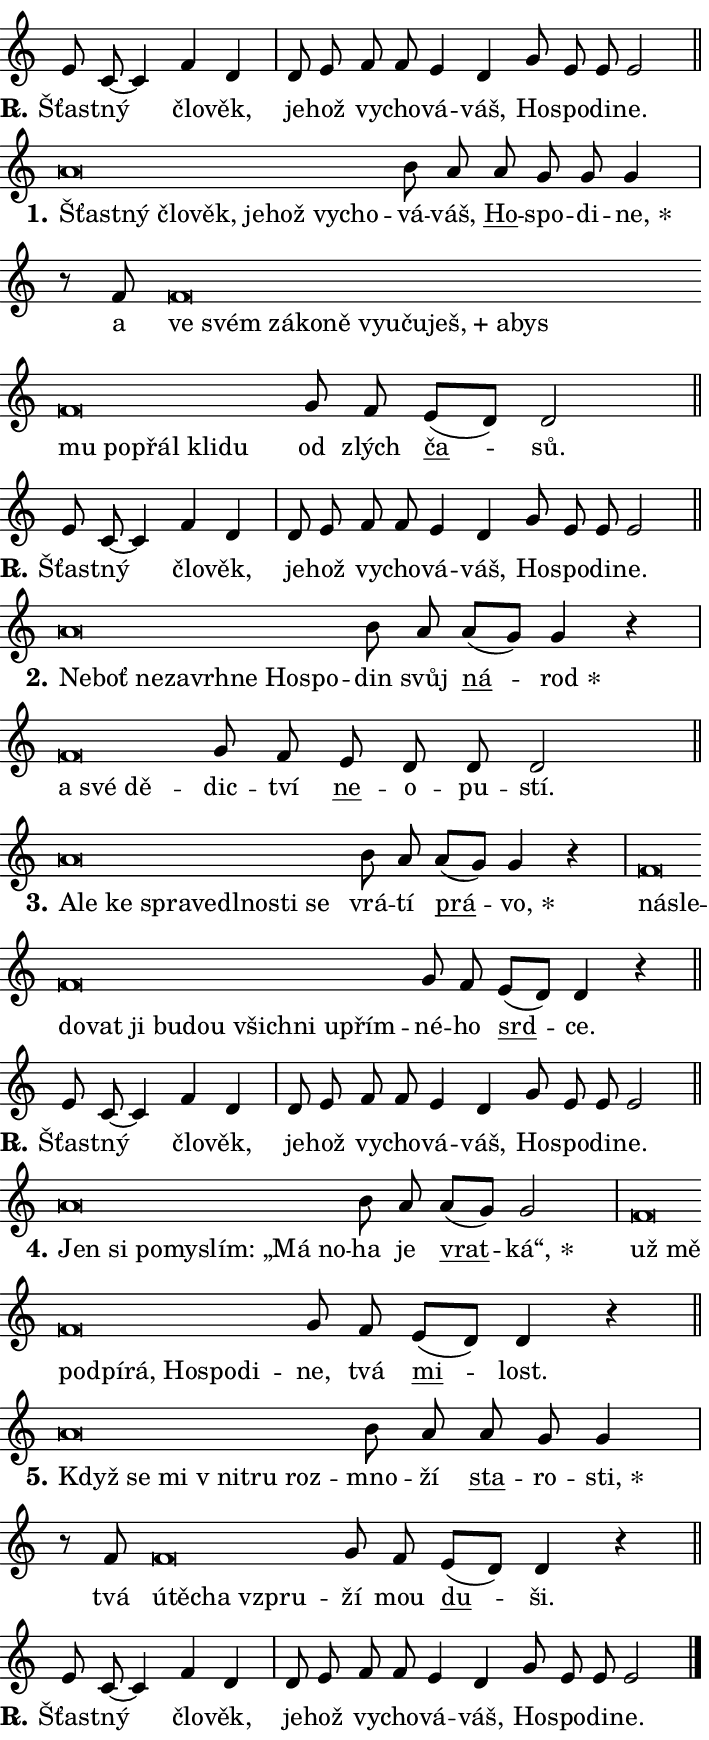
\version "2.24.0"
\header { tagline = "" }
\paper {
  indent = 0\cm
  top-margin = 0\cm
  right-margin = 0.13\cm % to fit lyric hyphens
  bottom-margin = 0\cm
  left-margin = 0\cm
  paper-width = 12\cm
  page-breaking = #ly:one-page-breaking
  system-system-spacing.basic-distance = #11
  score-system-spacing.basic-distance = #11
  ragged-last = ##f
}


%% Author: Thomas Morley
%% https://lists.gnu.org/archive/html/lilypond-user/2020-05/msg00002.html
#(define (line-position grob)
"Returns position of @var[grob} in current system:
   @code{'start}, if at first time-step
   @code{'end}, if at last time-step
   @code{'middle} otherwise
"
  (let* ((col (ly:item-get-column grob))
         (ln (ly:grob-object col 'left-neighbor))
         (rn (ly:grob-object col 'right-neighbor))
         (col-to-check-left (if (ly:grob? ln) ln col))
         (col-to-check-right (if (ly:grob? rn) rn col))
         (break-dir-left
           (and
             (ly:grob-property col-to-check-left 'non-musical #f)
             (ly:item-break-dir col-to-check-left)))
         (break-dir-right
           (and
             (ly:grob-property col-to-check-right 'non-musical #f)
             (ly:item-break-dir col-to-check-right))))
        (cond ((eqv? 1 break-dir-left) 'start)
              ((eqv? -1 break-dir-right) 'end)
              (else 'middle))))

#(define (tranparent-at-line-position vctor)
  (lambda (grob)
  "Relying on @code{line-position} select the relevant enry from @var{vctor}.
Used to determine transparency,"
    (case (line-position grob)
      ((end) (not (vector-ref vctor 0)))
      ((middle) (not (vector-ref vctor 1)))
      ((start) (not (vector-ref vctor 2))))))

noteHeadBreakVisibility =
#(define-music-function (break-visibility)(vector?)
"Makes @code{NoteHead}s transparent relying on @var{break-visibility}"
#{
  \override NoteHead.transparent =
    #(tranparent-at-line-position break-visibility)
#})

#(define delete-ledgers-for-transparent-note-heads
  (lambda (grob)
    "Reads whether a @code{NoteHead} is transparent.
If so this @code{NoteHead} is removed from @code{'note-heads} from
@var{grob}, which is supposed to be @code{LedgerLineSpanner}.
As a result ledgers are not printed for this @code{NoteHead}"
    (let* ((nhds-array (ly:grob-object grob 'note-heads))
           (nhds-list
             (if (ly:grob-array? nhds-array)
                 (ly:grob-array->list nhds-array)
                 '()))
           ;; Relies on the transparent-property being done before
           ;; Staff.LedgerLineSpanner.after-line-breaking is executed.
           ;; This is fragile ...
           (to-keep
             (remove
               (lambda (nhd)
                 (ly:grob-property nhd 'transparent #f))
               nhds-list)))
      ;; TODO find a better method to iterate over grob-arrays, similiar
      ;; to filter/remove etc for lists
      ;; For now rebuilt from scratch
      (set! (ly:grob-object grob 'note-heads)  '())
      (for-each
        (lambda (nhd)
          (ly:pointer-group-interface::add-grob grob 'note-heads nhd))
        to-keep))))

squashNotes = {
  \override NoteHead.X-extent = #'(-0.2 . 0.2)
  \override NoteHead.Y-extent = #'(-0.75 . 0)
  \override NoteHead.stencil =
    #(lambda (grob)
       (let ((pos (ly:grob-property grob 'staff-position)))
         (begin
           (if (< pos -7) (display "ERROR: Lower brevis then expected\n") (display ""))
           (if (<= pos -6) ly:text-interface::print ly:note-head::print))))
}
unSquashNotes = {
  \revert NoteHead.X-extent
  \revert NoteHead.Y-extent
  \revert NoteHead.stencil
}

hideNotes = \noteHeadBreakVisibility #begin-of-line-visible
unHideNotes = \noteHeadBreakVisibility #all-visible

% work-around for resetting accidentals
% https://lilypond.org/doc/v2.23/Documentation/notation/displaying-rhythms#unmetered-music
cadenzaMeasure = {
  \cadenzaOff
  \partial 1024 s1024
  \cadenzaOn
}

#(define-markup-command (accent layout props text) (markup?)
  "Underline accented syllable"
  (interpret-markup layout props
    #{\markup \override #'(offset . 4.3) \underline { #text }#}))

responsum = \markup \concat {
  "R" \hspace #-1.05 \path #0.1 #'((moveto 0 0.07) (lineto 0.9 0.8)) \hspace #0.05 "."
}

spaceSize = #0.6828661417322834 % exact space size for TeX Gyre Schola

\layout {
  \context {
    \Staff
    \remove "Time_signature_engraver"
    \override LedgerLineSpanner.after-line-breaking = #delete-ledgers-for-transparent-note-heads
  }
  \context {
    \Lyrics {
      \override LyricSpace.minimum-distance = \spaceSize
      \override LyricText.font-name = #"TeX Gyre Schola"
      \override LyricText.font-size = 1
      \override StanzaNumber.font-name = #"TeX Gyre Schola Bold"
      \override StanzaNumber.font-size = 1
    }
  }
  \context {
    \Score 
    \override NoteHead.text =
      #(lambda (grob) 
        (let ((pos (ly:grob-property grob 'staff-position)))
          #{\markup {
            \combine
              \halign #-0.55 \raise #(if (= pos -6) 0 0.5) \override #'(thickness . 2) \draw-line #'(3.2 . 0)
              \musicglyph "noteheads.sM1"
          }#}))
  }
}

% magnetic-lyrics.ily
%
%   written by
%     Jean Abou Samra <jean@abou-samra.fr>
%     Werner Lemberg <wl@gnu.org>
%
%   adapted by
%     Jiri Hon <jiri.hon@gmail.com>
%
% Version 2022-Apr-15

% https://www.mail-archive.com/lilypond-user@gnu.org/msg149350.html

#(define (Left_hyphen_pointer_engraver context)
   "Collect syllable-hyphen-syllable occurrences in lyrics and store
them in properties.  This engraver only looks to the left.  For
example, if the lyrics input is @code{foo -- bar}, it does the
following.

@itemize @bullet
@item
Set the @code{text} property of the @code{LyricHyphen} grob between
@q{foo} and @q{bar} to @code{foo}.

@item
Set the @code{left-hyphen} property of the @code{LyricText} grob with
text @q{foo} to the @code{LyricHyphen} grob between @q{foo} and
@q{bar}.
@end itemize

Use this auxiliary engraver in combination with the
@code{lyric-@/text::@/apply-@/magnetic-@/offset!} hook."
   (let ((hyphen #f)
         (text #f))
     (make-engraver
      (acknowledgers
       ((lyric-syllable-interface engraver grob source-engraver)
        (set! text grob)))
      (end-acknowledgers
       ((lyric-hyphen-interface engraver grob source-engraver)
        ;(when (not (grob::has-interface grob 'lyric-space-interface))
          (set! hyphen grob)));)
      ((stop-translation-timestep engraver)
       (when (and text hyphen)
         (ly:grob-set-object! text 'left-hyphen hyphen))
       (set! text #f)
       (set! hyphen #f)))))

#(define (lyric-text::apply-magnetic-offset! grob)
   "If the space between two syllables is less than the value in
property @code{LyricText@/.details@/.squash-threshold}, move the right
syllable to the left so that it gets concatenated with the left
syllable.

Use this function as a hook for
@code{LyricText@/.after-@/line-@/breaking} if the
@code{Left_@/hyphen_@/pointer_@/engraver} is active."
   (let ((hyphen (ly:grob-object grob 'left-hyphen #f)))
     (when hyphen
       (let ((left-text (ly:spanner-bound hyphen LEFT)))
         (when (grob::has-interface left-text 'lyric-syllable-interface)
           (let* ((common (ly:grob-common-refpoint grob left-text X))
                  (this-x-ext (ly:grob-extent grob common X))
                  (left-x-ext
                   (begin
                     ;; Trigger magnetism for left-text.
                     (ly:grob-property left-text 'after-line-breaking)
                     (ly:grob-extent left-text common X)))
                  ;; `delta` is the gap width between two syllables.
                  (delta (- (interval-start this-x-ext)
                            (interval-end left-x-ext)))
                  (details (ly:grob-property grob 'details))
                  (threshold (assoc-get 'squash-threshold details 0.2)))
             (when (< delta threshold)
               (let* (;; We have to manipulate the input text so that
                      ;; ligatures crossing syllable boundaries are not
                      ;; disabled.  For languages based on the Latin
                      ;; script this is essentially a beautification.
                      ;; However, for non-Western scripts it can be a
                      ;; necessity.
                      (lt (ly:grob-property left-text 'text))
                      (rt (ly:grob-property grob 'text))
                      (is-space (grob::has-interface hyphen 'lyric-space-interface))
                      (space (if is-space " " ""))
                      (extra-delta (if is-space spaceSize 0))
                      ;; Append new syllable.
                      (ltrt-space (if (and (string? lt) (string? rt))
                                (string-append lt space rt)
                                (make-concat-markup (list lt space rt))))
                      ;; Right-align `ltrt` to the right side.
                      (ltrt-space-markup (grob-interpret-markup
                               grob
                               (make-translate-markup
                                (cons (interval-length this-x-ext) 0)
                                (make-right-align-markup ltrt-space)))))
                 (begin
                   ;; Don't print `left-text`.
                   (ly:grob-set-property! left-text 'stencil #f)
                   ;; Set text and stencil (which holds all collected
                   ;; syllables so far) and shift it to the left.
                   (ly:grob-set-property! grob 'text ltrt-space)
                   (ly:grob-set-property! grob 'stencil ltrt-space-markup)
                   (ly:grob-translate-axis! grob (- (- delta extra-delta)) X))))))))))


#(define (lyric-hyphen::displace-bounds-first grob)
   ;; Make very sure this callback isn't triggered too early.
   (let ((left (ly:spanner-bound grob LEFT))
         (right (ly:spanner-bound grob RIGHT)))
     (ly:grob-property left 'after-line-breaking)
     (ly:grob-property right 'after-line-breaking)
     (ly:lyric-hyphen::print grob)))

squashThreshold = #0.4

\layout {
  \context {
    \Lyrics
    \consists #Left_hyphen_pointer_engraver
    \override LyricText.after-line-breaking =
      #lyric-text::apply-magnetic-offset!
    \override LyricHyphen.stencil = #lyric-hyphen::displace-bounds-first
    \override LyricText.details.squash-threshold = \squashThreshold
    \override LyricHyphen.minimum-distance = 0
    \override LyricHyphen.minimum-length = \squashThreshold
  }
}

squashText = \override LyricText.details.squash-threshold = 9999
unSquashText = \override LyricText.details.squash-threshold = \squashThreshold

leftText = \override LyricText.self-alignment-X = #LEFT
unLeftText = \revert LyricText.self-alignment-X

starOffset = #(lambda (grob) 
                (let ((x_offset (ly:self-alignment-interface::aligned-on-x-parent grob)))
                  (if (= x_offset 0) 0 (+ x_offset 1.2))))

star = #(define-music-function (syllable)(string?)
"Append star separator at the end of a syllable"
#{
  \once \override LyricText.X-offset = #starOffset
  \lyricmode { \markup {
    #syllable
    \override #'((font-name . "TeX Gyre Schola Bold")) \hspace #0.2 \lower #0.65 \larger "*"
  } }
#})

starAccent = #(define-music-function (syllable)(string?)
"Append star separator at the end of a syllable and make accent"
#{
  \once \override LyricText.X-offset = #starOffset
  \lyricmode { \markup {
    \accent #syllable
    \override #'((font-name . "TeX Gyre Schola Bold")) \hspace #0.2 \lower #0.65 \larger "*"
  } }
#})

breath = #(define-music-function (syllable)(string?)
"Append breathing indicator at the end of a syllable"
#{
  \lyricmode { \markup { #syllable "+" } }
#})

optionalBreath = #(define-music-function (syllable)(string?)
"Append optional breathing indicator at the end of a syllable"
#{
  \lyricmode { \markup { #syllable "(+)" } }
#})


\score {
    <<
        \new Voice = "melody" { \cadenzaOn \key c \major \relative { e'8 c~ c4 f d \cadenzaMeasure \bar "|" d8 e \bar "" f f \bar "" e4 d \bar "" g8 e e e2 \cadenzaMeasure \bar "||" \break } }
        \new Lyrics \lyricsto "melody" { \lyricmode { \set stanza = \responsum
Šťast -- ný člo -- věk, je -- hož vy -- cho -- vá -- váš, Ho -- spo -- di -- ne. } }
    >>
    \layout {}
}

\score {
    <<
        \new Voice = "melody" { \cadenzaOn \key c \major \relative { \squashNotes a'\breve*1/16 \hideNotes \breve*1/16 \bar "" \breve*1/16 \bar "" \breve*1/16 \bar "" \breve*1/16 \bar "" \breve*1/16 \bar "" \breve*1/16 \breve*1/16 \bar "" \unHideNotes \unSquashNotes b8 a \bar "" a g g g4 \cadenzaMeasure \bar "|" r8 f8 \squashNotes f\breve*1/16 \hideNotes \breve*1/16 \bar "" \breve*1/16 \bar "" \breve*1/16 \bar "" \breve*1/16 \bar "" \breve*1/16 \bar "" \breve*1/16 \bar "" \breve*1/16 \bar "" \breve*1/16 \bar "" \breve*1/16 \bar "" \breve*1/16 \bar "" \breve*1/16 \bar "" \breve*1/16 \bar "" \breve*1/16 \bar "" \breve*1/16 \breve*1/16 \bar "" \unHideNotes \unSquashNotes g8 f \bar "" e[( d)] d2 \cadenzaMeasure \bar "||" \break } }
        \new Lyrics \lyricsto "melody" { \lyricmode { \set stanza = "1."
\leftText Šťast -- \squashText ný člo -- věk, je -- hož vy -- cho -- \unLeftText \unSquashText vá -- váš, \markup \accent Ho -- spo -- di -- \star ne, a \leftText ve \squashText svém zá -- ko -- ně vy -- u -- ču -- \breath "ješ," a -- bys mu po -- přál kli -- du \unLeftText \unSquashText od zlých \markup \accent ča -- sů. } }
    >>
    \layout {}
}

\score {
    <<
        \new Voice = "melody" { \cadenzaOn \key c \major \relative { e'8 c~ c4 f d \cadenzaMeasure \bar "|" d8 e \bar "" f f \bar "" e4 d \bar "" g8 e e e2 \cadenzaMeasure \bar "||" \break } }
        \new Lyrics \lyricsto "melody" { \lyricmode { \set stanza = \responsum
Šťast -- ný člo -- věk, je -- hož vy -- cho -- vá -- váš, Ho -- spo -- di -- ne. } }
    >>
    \layout {}
}

\score {
    <<
        \new Voice = "melody" { \cadenzaOn \key c \major \relative { \squashNotes a'\breve*1/16 \hideNotes \breve*1/16 \bar "" \breve*1/16 \bar "" \breve*1/16 \bar "" \breve*1/16 \bar "" \breve*1/16 \bar "" \breve*1/16 \breve*1/16 \bar "" \unHideNotes \unSquashNotes b8 a \bar "" a[( g)] g4 r \cadenzaMeasure \bar "|" \squashNotes f\breve*1/16 \hideNotes \breve*1/16 \breve*1/16 \bar "" \unHideNotes \unSquashNotes g8 f \bar "" e d d d2 \cadenzaMeasure \bar "||" \break } }
        \new Lyrics \lyricsto "melody" { \lyricmode { \set stanza = "2."
\leftText Ne -- \squashText boť ne -- za -- vrh -- ne Ho -- spo -- \unLeftText \unSquashText din svůj \markup \accent ná -- \star rod \leftText a \squashText své dě -- \unLeftText \unSquashText dic -- tví \markup \accent ne -- o -- pu -- stí. } }
    >>
    \layout {}
}

\score {
    <<
        \new Voice = "melody" { \cadenzaOn \key c \major \relative { \squashNotes a'\breve*1/16 \hideNotes \breve*1/16 \bar "" \breve*1/16 \bar "" \breve*1/16 \bar "" \breve*1/16 \bar "" \breve*1/16 \bar "" \breve*1/16 \bar "" \breve*1/16 \breve*1/16 \bar "" \unHideNotes \unSquashNotes b8 a \bar "" a[( g)] g4 r \cadenzaMeasure \bar "|" \squashNotes f\breve*1/16 \hideNotes \breve*1/16 \bar "" \breve*1/16 \bar "" \breve*1/16 \bar "" \breve*1/16 \bar "" \breve*1/16 \bar "" \breve*1/16 \bar "" \breve*1/16 \bar "" \breve*1/16 \bar "" \breve*1/16 \breve*1/16 \bar "" \unHideNotes \unSquashNotes g8 f \bar "" e[( d)] d4 r \cadenzaMeasure \bar "||" \break } }
        \new Lyrics \lyricsto "melody" { \lyricmode { \set stanza = "3."
\leftText A -- \squashText le ke spra -- ve -- dl -- no -- sti se \unLeftText \unSquashText vrá -- tí \markup \accent prá -- \star vo, \leftText ná -- \squashText sle -- do -- vat ji bu -- dou všich -- ni u -- přím -- \unLeftText \unSquashText né -- ho \markup \accent srd -- ce. } }
    >>
    \layout {}
}

\score {
    <<
        \new Voice = "melody" { \cadenzaOn \key c \major \relative { e'8 c~ c4 f d \cadenzaMeasure \bar "|" d8 e \bar "" f f \bar "" e4 d \bar "" g8 e e e2 \cadenzaMeasure \bar "||" \break } }
        \new Lyrics \lyricsto "melody" { \lyricmode { \set stanza = \responsum
Šťast -- ný člo -- věk, je -- hož vy -- cho -- vá -- váš, Ho -- spo -- di -- ne. } }
    >>
    \layout {}
}

\score {
    <<
        \new Voice = "melody" { \cadenzaOn \key c \major \relative { \squashNotes a'\breve*1/16 \hideNotes \breve*1/16 \bar "" \breve*1/16 \bar "" \breve*1/16 \bar "" \breve*1/16 \bar "" \breve*1/16 \breve*1/16 \bar "" \unHideNotes \unSquashNotes b8 a \bar "" a[( g)] g2 \cadenzaMeasure \bar "|" \squashNotes f\breve*1/16 \hideNotes \breve*1/16 \bar "" \breve*1/16 \bar "" \breve*1/16 \bar "" \breve*1/16 \bar "" \breve*1/16 \bar "" \breve*1/16 \breve*1/16 \bar "" \unHideNotes \unSquashNotes g8 f \bar "" e[( d)] d4 r \cadenzaMeasure \bar "||" \break } }
        \new Lyrics \lyricsto "melody" { \lyricmode { \set stanza = "4."
\leftText Jen \squashText si po -- my -- slím: „Má no -- \unLeftText \unSquashText ha je \markup \accent vrat -- \star ká“, \leftText už \squashText mě pod -- pí -- rá, Ho -- spo -- di -- \unLeftText \unSquashText ne, tvá \markup \accent mi -- lost. } }
    >>
    \layout {}
}

\score {
    <<
        \new Voice = "melody" { \cadenzaOn \key c \major \relative { \squashNotes a'\breve*1/16 \hideNotes \breve*1/16 \bar "" \breve*1/16 \bar "" \breve*1/16 \bar "" \breve*1/16 \breve*1/16 \bar "" \unHideNotes \unSquashNotes b8 a \bar "" a g g4 \cadenzaMeasure \bar "|" r8 f8 \squashNotes f\breve*1/16 \hideNotes \breve*1/16 \bar "" \breve*1/16 \breve*1/16 \bar "" \unHideNotes \unSquashNotes g8 f \bar "" e[( d)] d4 r \cadenzaMeasure \bar "||" \break } }
        \new Lyrics \lyricsto "melody" { \lyricmode { \set stanza = "5."
\leftText Když \squashText se mi "v ni" -- tru roz -- \unLeftText \unSquashText mno -- ží \markup \accent sta -- ro -- \star sti, tvá \leftText ú -- \squashText tě -- cha vzpru -- \unLeftText \unSquashText ží mou \markup \accent du -- ši. } }
    >>
    \layout {}
}

\score {
    <<
        \new Voice = "melody" { \cadenzaOn \key c \major \relative { e'8 c~ c4 f d \cadenzaMeasure \bar "|" d8 e \bar "" f f \bar "" e4 d \bar "" g8 e e e2 \cadenzaMeasure \bar "||" \break } \bar "|." }
        \new Lyrics \lyricsto "melody" { \lyricmode { \set stanza = \responsum
Šťast -- ný člo -- věk, je -- hož vy -- cho -- vá -- váš, Ho -- spo -- di -- ne. } }
    >>
    \layout {}
}
